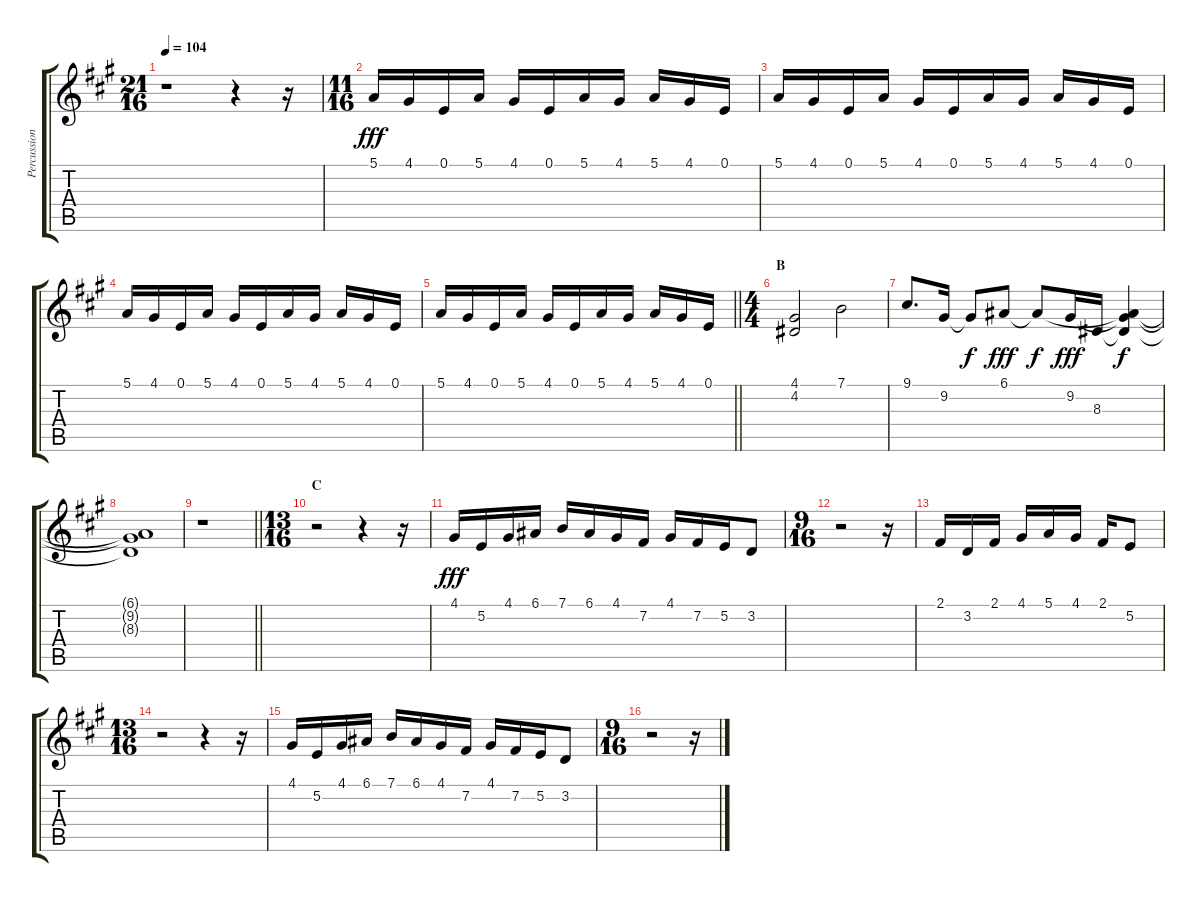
\track ("Percussion" "Percussion") {instrument vibraphone}
\staff {score tabs}
\tuning (E4 B3 G3 D3 A2 E2) {hide}
\ts (21 16)
\tempo 104
\clef g2
\ks a
r.1{dy fff} r.4 r.16 |
\ts (11 16)
5.1.16 4.1.16 0.1.16 5.1.16 4.1.16 0.1.16 5.1.16 4.1.16 5.1.16 4.1.16 0.1.16 |
5.1.16 4.1.16 0.1.16 5.1.16 4.1.16 0.1.16 5.1.16 4.1.16 5.1.16 4.1.16 0.1.16 |
5.1.16 4.1.16 0.1.16 5.1.16 4.1.16 0.1.16 5.1.16 4.1.16 5.1.16 4.1.16 0.1.16 |
\barLineRight lightlight
5.1.16 4.1.16 0.1.16 5.1.16 4.1.16 0.1.16 5.1.16 4.1.16 5.1.16 4.1.16 0.1.16 |
\ts (4 4)
\section ("" "B")
(4.1 4.2).2 7.1.2 |
9.1.8{d} 9.2.16 9.2{t}.8{dy f} 6.1.8{dy fff} 6.1{t}.8{dy f} 9.2.16{dy fff} 8.3.16 (6.1{t} 9.2{t} 8.3{t}).4{dy f} |
(6.1{t} 9.2{t} 8.3{t}).1 |
\barLineRight lightlight
r.1 |
\ts (13 16)
\section ("" "C")
r.2 r.4 r.16 |
4.1.16{dy fff} 5.2.16 4.1.16 6.1.16 7.1.16 6.1.16 4.1.16 7.2.16 4.1.16 7.2.16 5.2.16 3.2.8 |
\ts (9 16)
r.2 r.16 |
2.1.16 3.2.16 2.1.16 4.1.16 5.1.16 4.1.16 2.1.16 5.2.8 |
\ts (13 16)
r.2 r.4 r.16 |
4.1.16 5.2.16 4.1.16 6.1.16 7.1.16 6.1.16 4.1.16 7.2.16 4.1.16 7.2.16 5.2.16 3.2.8 |
\ts (9 16)
r.2 r.16
